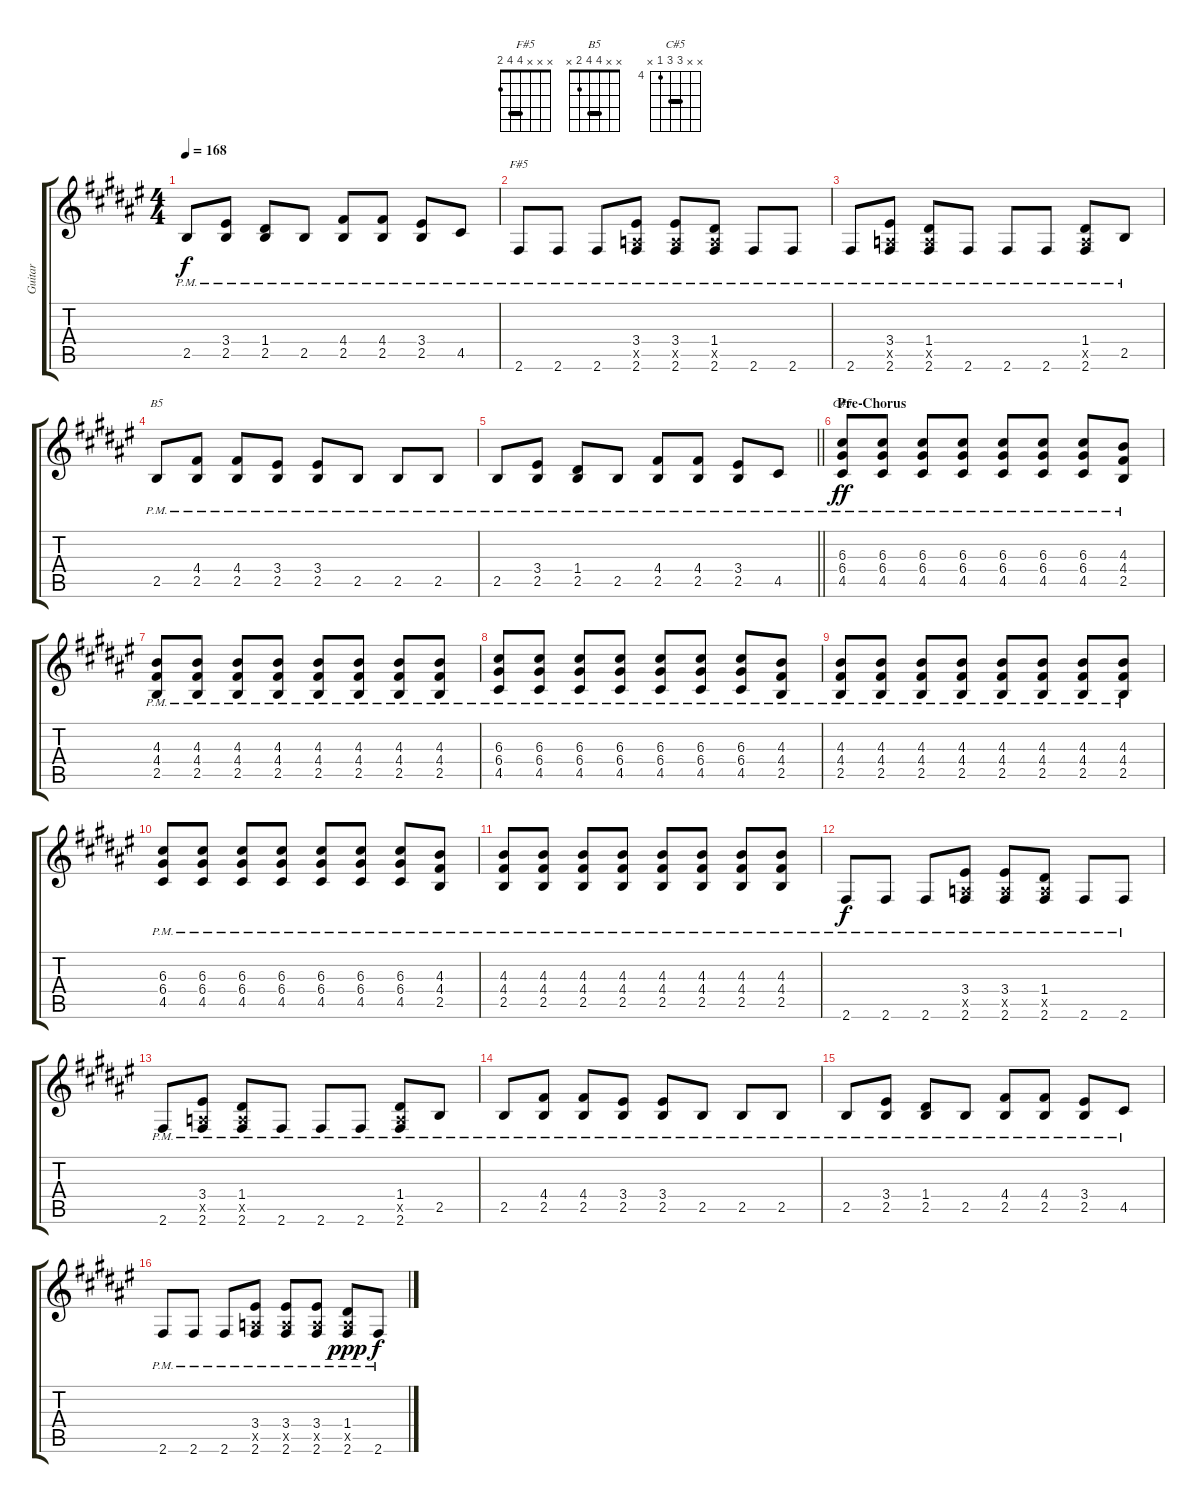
\track ("Guitar" "Guitar") {instrument overdrivenguitar}
\staff {score tabs}
\tuning (E4 B3 G3 D3 A2 E2) {hide}
\chord ("F#5" x x x 4 4 2) {barre 4}
\chord ("B5" x x 4 4 2 x) {barre 4}
\chord ("C#5" x x 6 6 4 x) {firstfret 4 barre 6}
\ts (4 4)
\tempo 168
\clef g2
\ks f#
2.5{pm}.8{dy f} (3.4{pm} 2.5{pm}).8 (1.4{pm} 2.5{pm}).8 2.5{pm}.8 (4.4{pm} 2.5{pm}).8 (4.4{pm} 2.5{pm}).8 (3.4{pm} 2.5{pm}).8 4.5{pm}.8 |
2.6{pm}.8{ch "F#5"} 2.6{pm}.8 2.6{pm}.8 (3.4{pm} 0.5{x} 2.6{pm}).8 (3.4{pm} 0.5{x} 2.6{pm}).8 (1.4{pm} 0.5{x} 2.6{pm}).8 2.6{pm}.8 2.6{pm}.8 |
2.6{pm}.8 (3.4{pm} 0.5{x} 2.6{pm}).8 (1.4{pm} 0.5{x} 2.6{pm}).8 2.6{pm}.8 2.6{pm}.8 2.6{pm}.8 (1.4{pm} 0.5{x} 2.6{pm}).8 2.5{pm}.8 |
2.5{pm}.8{ch "B5"} (4.4{pm} 2.5{pm}).8 (4.4{pm} 2.5{pm}).8 (3.4{pm} 2.5{pm}).8 (3.4{pm} 2.5{pm}).8 2.5{pm}.8 2.5{pm}.8 2.5{pm}.8 |
\barLineRight lightlight
2.5{pm}.8 (3.4{pm} 2.5{pm}).8 (1.4{pm} 2.5{pm}).8 2.5{pm}.8 (4.4{pm} 2.5{pm}).8 (4.4{pm} 2.5{pm}).8 (3.4{pm} 2.5{pm}).8 4.5{pm}.8 |
\section ("" "Pre-Chorus")
(6.3{pm} 6.4{pm} 4.5{pm}).8{ch "C#5" dy ff} (6.3{pm} 6.4{pm} 4.5{pm}).8 (6.3{pm} 6.4{pm} 4.5{pm}).8 (6.3{pm} 6.4{pm} 4.5{pm}).8 (6.3{pm} 6.4{pm} 4.5{pm}).8 (6.3{pm} 6.4{pm} 4.5{pm}).8 (6.3{pm} 6.4{pm} 4.5{pm}).8 (4.3{pm} 4.4{pm} 2.5{pm}).8 |
(4.3{pm} 4.4{pm} 2.5{pm}).8 (4.3{pm} 4.4{pm} 2.5{pm}).8 (4.3{pm} 4.4{pm} 2.5{pm}).8 (4.3{pm} 4.4{pm} 2.5{pm}).8 (4.3{pm} 4.4{pm} 2.5{pm}).8 (4.3{pm} 4.4{pm} 2.5{pm}).8 (4.3{pm} 4.4{pm} 2.5{pm}).8 (4.3{pm} 4.4{pm} 2.5{pm}).8 |
(6.3{pm} 6.4{pm} 4.5{pm}).8 (6.3{pm} 6.4{pm} 4.5{pm}).8 (6.3{pm} 6.4{pm} 4.5{pm}).8 (6.3{pm} 6.4{pm} 4.5{pm}).8 (6.3{pm} 6.4{pm} 4.5{pm}).8 (6.3{pm} 6.4{pm} 4.5{pm}).8 (6.3{pm} 6.4{pm} 4.5{pm}).8 (4.3{pm} 4.4{pm} 2.5{pm}).8 |
(4.3{pm} 4.4{pm} 2.5{pm}).8 (4.3{pm} 4.4{pm} 2.5{pm}).8 (4.3{pm} 4.4{pm} 2.5{pm}).8 (4.3{pm} 4.4{pm} 2.5{pm}).8 (4.3{pm} 4.4{pm} 2.5{pm}).8 (4.3{pm} 4.4{pm} 2.5{pm}).8 (4.3{pm} 4.4{pm} 2.5{pm}).8 (4.3{pm} 4.4{pm} 2.5{pm}).8 |
(6.3{pm} 6.4{pm} 4.5{pm}).8 (6.3{pm} 6.4{pm} 4.5{pm}).8 (6.3{pm} 6.4{pm} 4.5{pm}).8 (6.3{pm} 6.4{pm} 4.5{pm}).8 (6.3{pm} 6.4{pm} 4.5{pm}).8 (6.3{pm} 6.4{pm} 4.5{pm}).8 (6.3{pm} 6.4{pm} 4.5{pm}).8 (4.3{pm} 4.4{pm} 2.5{pm}).8 |
(4.3{pm} 4.4{pm} 2.5{pm}).8 (4.3{pm} 4.4{pm} 2.5{pm}).8 (4.3{pm} 4.4{pm} 2.5{pm}).8 (4.3{pm} 4.4{pm} 2.5{pm}).8 (4.3{pm} 4.4{pm} 2.5{pm}).8 (4.3{pm} 4.4{pm} 2.5{pm}).8 (4.3{pm} 4.4{pm} 2.5{pm}).8 (4.3{pm} 4.4{pm} 2.5{pm}).8 |
2.6{pm}.8{dy f} 2.6{pm}.8 2.6{pm}.8 (3.4{pm} 0.5{x} 2.6{pm}).8 (3.4{pm} 0.5{x} 2.6{pm}).8 (1.4{pm} 0.5{x} 2.6{pm}).8 2.6{pm}.8 2.6{pm}.8 |
2.6{pm}.8 (3.4{pm} 0.5{x} 2.6{pm}).8 (1.4{pm} 0.5{x} 2.6{pm}).8 2.6{pm}.8 2.6{pm}.8 2.6{pm}.8 (1.4{pm} 0.5{x} 2.6{pm}).8 2.5{pm}.8 |
2.5{pm}.8 (4.4{pm} 2.5{pm}).8 (4.4{pm} 2.5{pm}).8 (3.4{pm} 2.5{pm}).8 (3.4{pm} 2.5{pm}).8 2.5{pm}.8 2.5{pm}.8 2.5{pm}.8 |
2.5{pm}.8 (3.4{pm} 2.5{pm}).8 (1.4{pm} 2.5{pm}).8 2.5{pm}.8 (4.4{pm} 2.5{pm}).8 (4.4{pm} 2.5{pm}).8 (3.4{pm} 2.5{pm}).8 4.5{pm}.8 |
2.6{pm}.8 2.6{pm}.8 2.6{pm}.8 (3.4{pm} 0.5{x} 2.6{pm}).8 (3.4{pm} 0.5{x} 2.6{pm}).8 (3.4{pm} 0.5{x} 2.6{pm}).8 (1.4{pm} 0.5{x} 2.6{pm}).8{dy ppp} 2.6{pm}.8{dy f}
